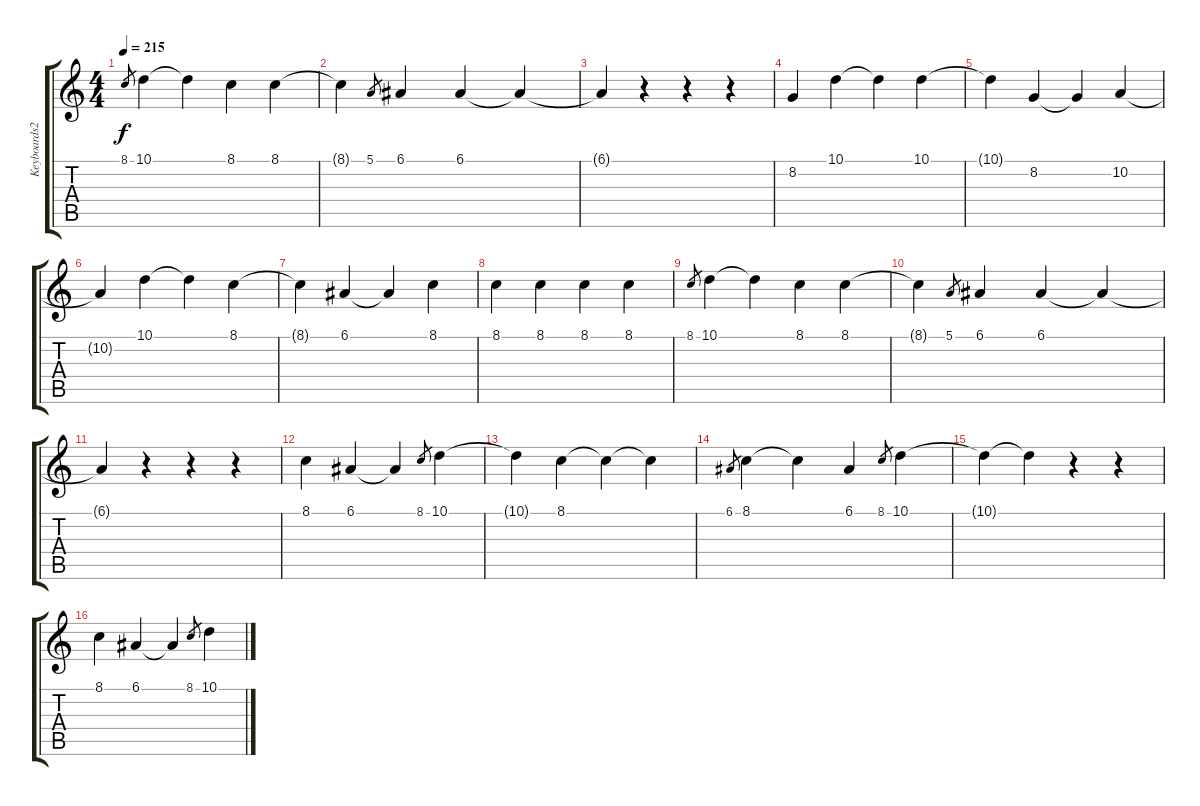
\track ("Keyboards2" "Keyboards2") {instrument lead8bassandlead}
\staff {score tabs}
\tuning (E4 B3 G3 D3 A2 E2) {hide}
\ts (4 4)
\tempo 215
\clef g2
\ks c
8.1.8{gr dy f} 10.1.4 10.1{t}.4 8.1.4 8.1.4 |
8.1{t}.4 5.1.8{gr} 6.1.4 6.1.4 6.1{t}.4 |
6.1{t}.4 r.4 r.4 r.4 |
8.2.4 10.1.4 10.1{t}.4 10.1.4 |
10.1{t}.4 8.2.4 8.2{t}.4 10.2.4 |
10.2{t}.4 10.1.4 10.1{t}.4 8.1.4 |
8.1{t}.4 6.1.4 6.1{t}.4 8.1.4 |
8.1.4 8.1.4 8.1.4 8.1.4 |
8.1.8{gr} 10.1.4 10.1{t}.4 8.1.4 8.1.4 |
8.1{t}.4 5.1.8{gr} 6.1.4 6.1.4 6.1{t}.4 |
6.1{t}.4 r.4 r.4 r.4 |
8.1.4 6.1.4 6.1{t}.4 8.1.8{gr} 10.1.4 |
10.1{t}.4 8.1.4 8.1{t}.4 8.1{t}.4 |
6.1.8{gr} 8.1.4 8.1{t}.4 6.1.4 8.1.8{gr} 10.1.4 |
10.1{t}.4 10.1{t}.4 r.4 r.4 |
8.1.4 6.1.4 6.1{t}.4 8.1.8{gr} 10.1.4
